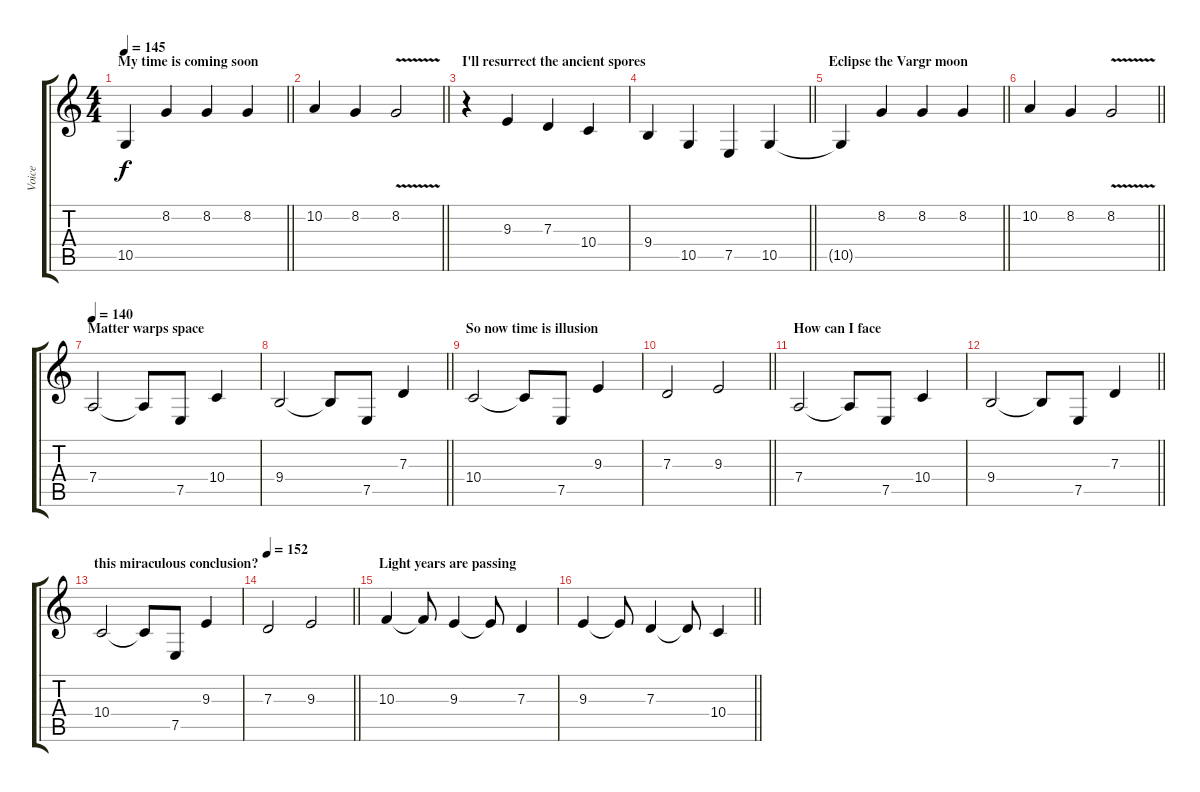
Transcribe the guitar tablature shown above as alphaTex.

\track ("Voice" "Voice") {instrument synthvoice}
\staff {score tabs}
\tuning (E4 B3 G3 D3 A2 E2) {hide}
\ts (4 4)
\section ("" "My time is coming soon")
\tempo 145
\clef g2
\barLineRight lightlight
\ks c
10.5{t}.4{dy f} 8.2.4 8.2.4 8.2.4 |
\barLineRight lightlight
10.2.4 8.2.4 8.2{v}.2 |
\section ("" "I'll resurrect the ancient spores")
r.4 9.3.4 7.3.4 10.4.4 |
\barLineRight lightlight
9.4.4 10.5.4 7.5.4 10.5.4 |
\section ("" "Eclipse the Vargr moon")
\barLineRight lightlight
10.5{t}.4 8.2.4 8.2.4 8.2.4 |
\barLineRight lightlight
10.2.4 8.2.4 8.2{v}.2 |
\section ("" "Matter warps space")
\tempo 140
7.4.2 7.4{t}.8 7.5.8 10.4.4 |
\barLineRight lightlight
9.4.2 9.4{t}.8 7.5.8 7.3.4 |
\section ("" "So now time is illusion")
10.4.2 10.4{t}.8 7.5.8 9.3.4 |
\barLineRight lightlight
7.3.2 9.3.2 |
\section ("" "How can I face ")
7.4.2 7.4{t}.8 7.5.8 10.4.4 |
\barLineRight lightlight
9.4.2 9.4{t}.8 7.5.8 7.3.4 |
\section ("" "this miraculous conclusion?")
10.4.2 10.4{t}.8 7.5.8 9.3.4 |
\tempo 152
\barLineRight lightlight
7.3.2 9.3.2 |
\section ("" "Light years are passing ")
10.3.4 10.3{t}.8 9.3.4 9.3{t}.8 7.3.4 |
\barLineRight lightlight
9.3.4 9.3{t}.8 7.3.4 7.3{t}.8 10.4.4
